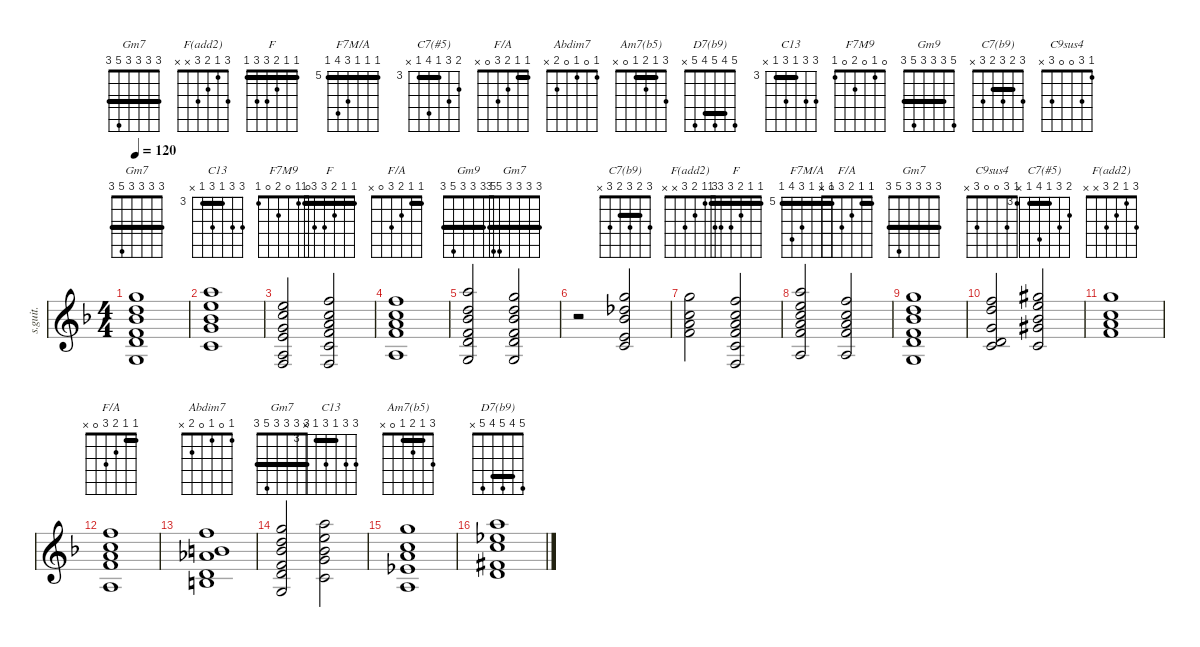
\defaultSystemsLayout 4
\hideDynamics
\bracketExtendMode nobrackets
\otherSystemsTrackNameOrientation horizontal
\chordDiagramsInScore
\track ("Steel Guitar" "s.guit.") {instrument acousticguitarsteel}
\staff {score}
\tuning (E4 B3 G3 D3 A2 E2)
\chord ("Gm7" 3 3 3 3 5 3) {showfingering false barre (3 3 3 3)}
\chord ("F(add2)" 3 1 2 3 x x) {showfingering false}
\chord ("F" 1 1 2 3 3 1) {showfingering false barre (1 1)}
\chord ("F7M/A" 5 5 5 7 8 5) {firstfret 5 showfingering false barre (5 5 5)}
\chord ("C7(#5)" 4 5 3 6 3 x) {firstfret 3 showfingering false barre 3}
\chord ("F/A" 1 1 2 3 0 x) {showfingering false barre 1}
\chord ("Abdim7" 1 0 1 0 2 x) {showfingering false}
\chord ("Am7(b5)" 3 1 2 1 0 x) {showfingering false barre 1}
\chord ("D7(b9)" 5 4 5 4 5 x) {showfingering false barre 4}
\chord ("C13" 5 5 3 5 3 x) {firstfret 3 showfingering false barre 3}
\chord ("F7M9" 0 1 0 2 0 1) {showfingering false}
\chord ("Gm9" 5 3 3 3 5 3) {showfingering false barre (3 3 3)}
\chord ("C7(b9)" 3 2 3 2 3 x) {showfingering false barre 2}
\chord ("C9sus4" 1 3 0 0 3 x) {showfingering false}
\ts (4 4)
\tempo 120
\clef g2
\ks f
(3.6{acc forcenatural} 5.5{acc forcenatural} 3.4{acc forcenatural} 3.3{acc b} 3.2{acc forcenatural} 3.1{acc forcenatural}).1{ch "Gm7" dy mf beam Up} |
(3.5{acc forcenatural} 5.4{acc forcenatural} 3.3{acc b} 5.2{acc forcenatural} 5.1{acc forcenatural}).1{ch "C13" beam Down} |
(1.6{acc forcenatural} 0.5{acc forcenatural} 2.4{acc forcenatural} 0.3{acc forcenatural} 1.2{acc forcenatural} 0.1{acc forcenatural}).2{ch "F7M9" beam Up} (1.6{acc forcenatural} 3.5{acc forcenatural} 3.4{acc forcenatural} 2.3{acc forcenatural} 1.2{acc forcenatural} 1.1{acc forcenatural}).2{ch "F" beam Up} |
(0.5{acc forcenatural} 3.4{acc forcenatural} 2.3{acc forcenatural} 1.2{acc forcenatural} 1.1{acc forcenatural}).1{ch "F/A" beam Up} |
(3.6{acc forcenatural} 5.5{acc forcenatural} 3.4{acc forcenatural} 3.3{acc b} 3.2{acc forcenatural} 5.1{acc forcenatural}).2{ch "Gm9" beam Up} (3.6{acc forcenatural} 5.5{acc forcenatural} 3.4{acc forcenatural} 3.3{acc b} 3.2{acc forcenatural} 3.1{acc forcenatural}).2{ch "Gm7" beam Up} |
r.2{beam Down} (3.5{acc forcenatural} 2.4{acc forcenatural} 3.3{acc b} 2.2{acc b} 3.1{acc forcenatural}).2{ch "C7(b9)" beam Up} |
(3.4{acc forcenatural} 2.3{acc forcenatural} 1.2{acc forcenatural} 3.1{acc forcenatural}).2{ch "F(add2)" beam Down} (1.6{acc forcenatural} 3.5{acc forcenatural} 3.4{acc forcenatural} 2.3{acc forcenatural} 1.2{acc forcenatural} 1.1{acc forcenatural}).2{ch "F" beam Up} |
(5.6{acc forcenatural} 8.5{acc forcenatural} 7.4{acc forcenatural} 5.3{acc forcenatural} 5.2{acc forcenatural} 5.1{acc forcenatural}).2{ch "F7M/A" beam Up} (0.5{acc forcenatural} 3.4{acc forcenatural} 2.3{acc forcenatural} 1.2{acc forcenatural} 1.1{acc forcenatural}).2{ch "F/A" beam Up} |
(3.6{acc forcenatural} 5.5{acc forcenatural} 3.4{acc forcenatural} 3.3{acc b} 3.2{acc forcenatural} 3.1{acc forcenatural}).1{ch "Gm7" beam Up} |
(3.5{acc forcenatural} 0.4{acc forcenatural} 0.3{acc forcenatural} 3.2{acc forcenatural} 1.1{acc forcenatural}).2{ch "C9sus4" beam Up} (3.5{acc forcenatural} 6.4{acc #} 3.3{acc b} 5.2{acc forcenatural} 4.1{acc #}).2{ch "C7(#5)" beam Up} |
(3.4{acc forcenatural} 2.3{acc forcenatural} 1.2{acc forcenatural} 3.1{acc forcenatural}).1{ch "F(add2)" beam Down} |
(0.5{acc forcenatural} 3.4{acc forcenatural} 2.3{acc forcenatural} 1.2{acc forcenatural} 1.1{acc forcenatural}).1{ch "F/A" beam Up} |
(2.5{acc forcenatural} 0.4{acc forcenatural} 1.3{acc b} 0.2{acc forcenatural} 1.1{acc forcenatural}).1{ch "Abdim7" beam Up} |
(3.6{acc forcenatural} 5.5{acc forcenatural} 3.4{acc forcenatural} 3.3{acc b} 3.2{acc forcenatural} 3.1{acc forcenatural}).2{ch "Gm7" beam Up} (3.5{acc forcenatural} 5.4{acc forcenatural} 3.3{acc b} 5.2{acc forcenatural} 5.1{acc forcenatural}).2{ch "C13" beam Down} |
(0.5{acc forcenatural} 1.4{acc b} 2.3{acc forcenatural} 1.2{acc forcenatural} 3.1{acc forcenatural}).1{ch "Am7(b5)" beam Up} |
(5.5{acc forcenatural} 4.4{acc #} 5.3{acc forcenatural} 4.2{acc b} 5.1{acc forcenatural}).1{ch "D7(b9)" beam Down}
